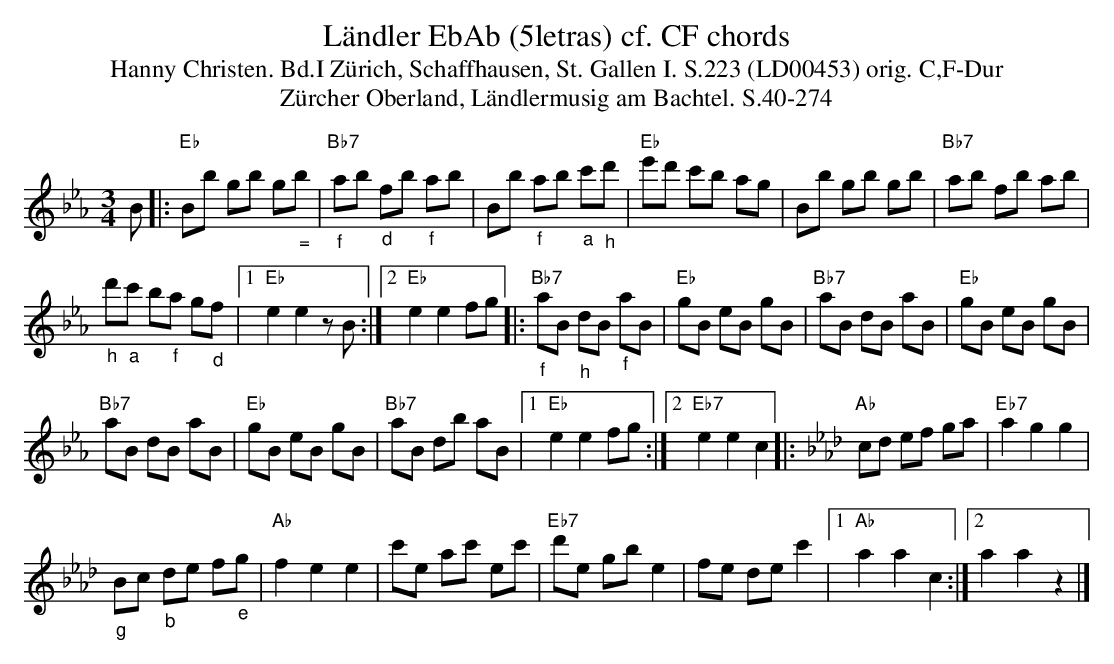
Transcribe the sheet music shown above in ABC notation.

X:1
T:L\"andler EbAb (5letras) cf. CF chords
T:Hanny Christen. Bd.I Zürich, Schaffhausen, St. Gallen I. S.223 (LD00453) orig. C,F-Dur
T:Z\"urcher Oberland, L\"andlermusig am Bachtel. S.40-274
M:3/4
L:1/8
K:Ebmaj%%MIDI gchordon
B|: "Eb"Bb gb g"_ ="b | "Bb7""_f"ab "_d"fb "_f"ab | Bb "_f"ab "_a"c'"_h"d' | "Eb"e'd' c'b ag | Bb gb gb | "Bb7"ab fb ab |
"_h"d'"_a"c' b"_f"a g"_d"f |1 "Eb"e2e2zB :|2 "Eb"e2e2fg |: "Bb7""_f"aB "_h"dB "_f"aB | "Eb"gB eB gB | "Bb7"aB dB aB | "Eb"gB eB gB |
"Bb7"aB dB aB | "Eb"gB eB gB | "Bb7"aB db aB |1 "Eb"e2e2fg :|2 "Eb7"e2e2c2 |: [K:Abmaj] "Ab"cd ef ga | "Eb7"a2g2g2 |
"_g"Bc "_b"de f"_e"g | "Ab"f2e2e2 | c'e ac' ec' | "Eb7"d'e gbe2 | fe dec'2 |1 "Ab"a2a2c2 :|2 a2a2z2 |]
